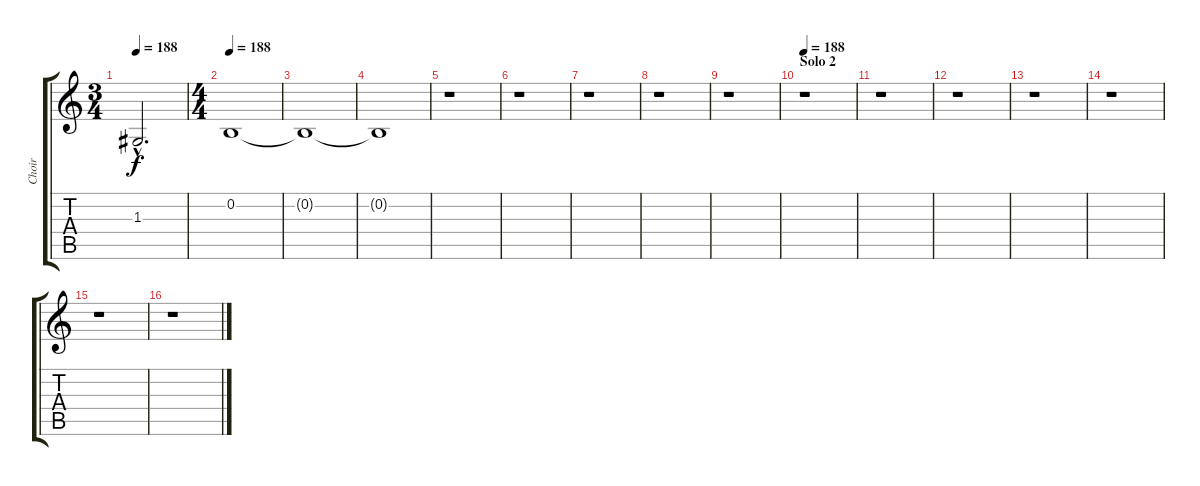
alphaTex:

\track ("Choir" "Choir") {instrument choiraahs}
\staff {score tabs}
\tuning (E4 B3 G3 D3 A2 E2) {hide}
\ts (3 4)
\tempo 188
\clef g2
\ks c
1.3{hac}.2{d dy f} |
\ts (4 4)
\tempo 188
0.2.1 |
0.2{t}.1 |
0.2{t}.1 |
r.1 |
r.1 |
r.1 |
r.1 |
r.1 |
\section ("" "Solo 2")
\tempo 188
r.1 |
r.1 |
r.1 |
r.1 |
r.1 |
r.1 |
r.1
